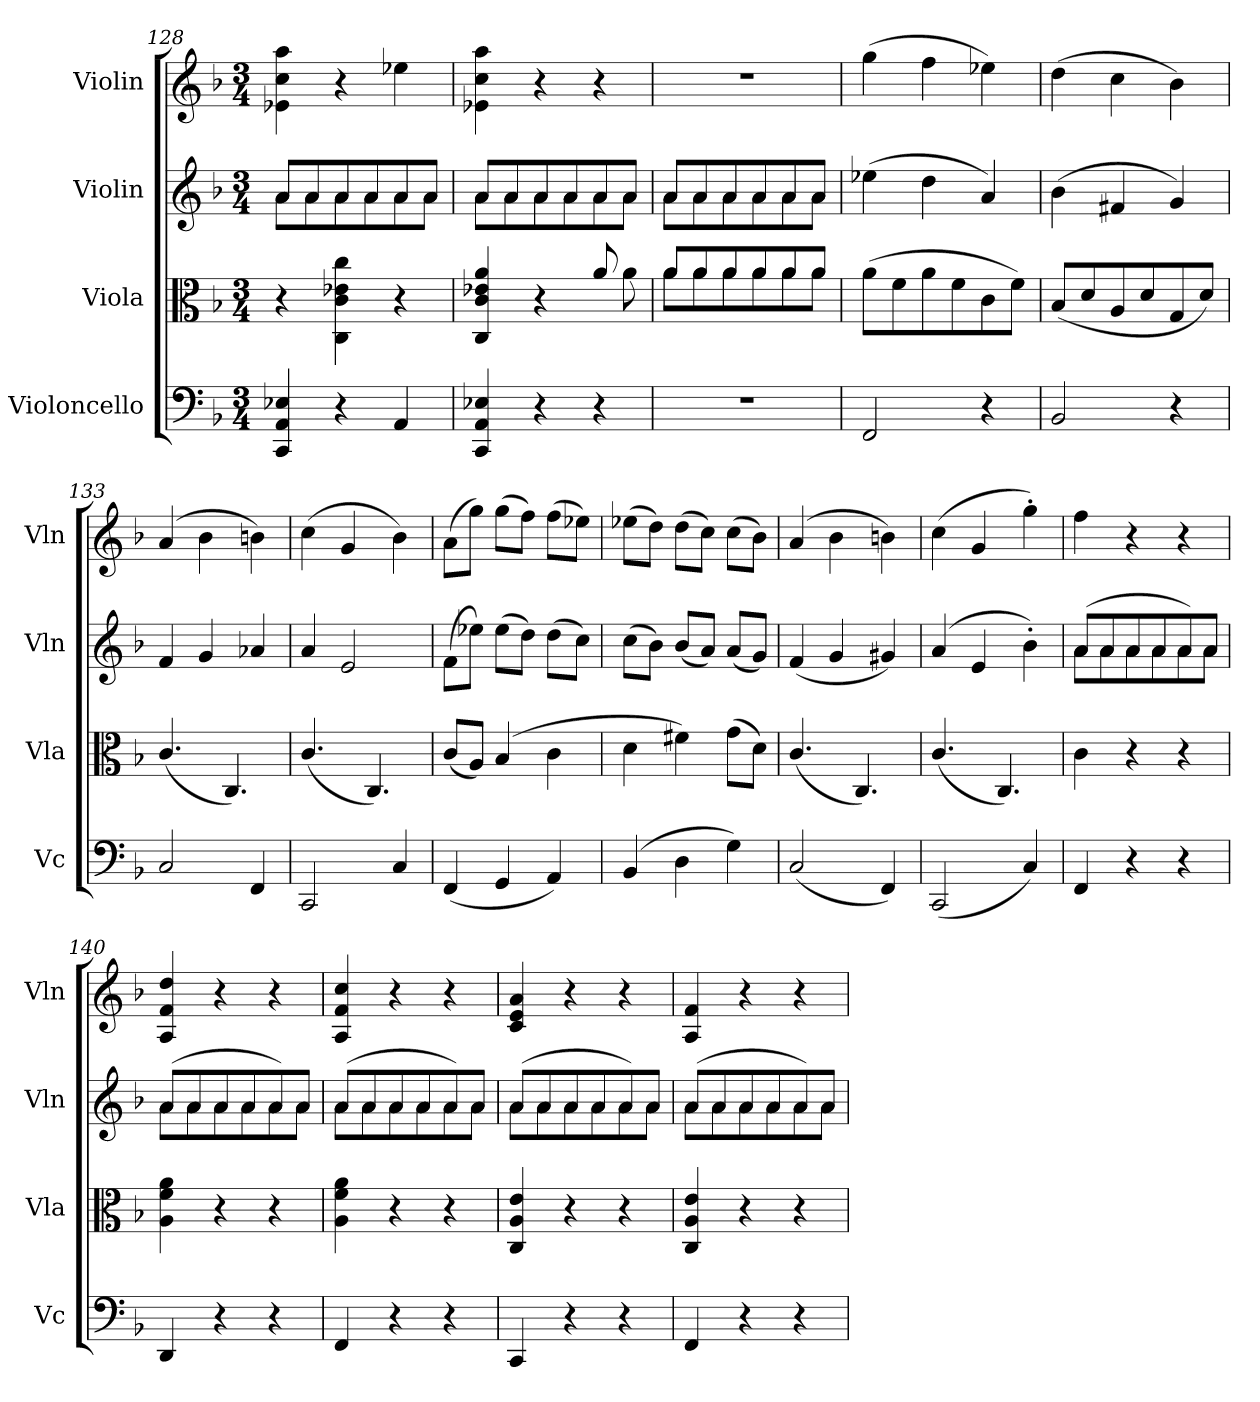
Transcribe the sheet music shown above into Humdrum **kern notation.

**kern	**kern	**kern	**kern
*part4	*part3	*part2	*part1
*staff4	*staff3	*staff2	*staff1
*I"Violoncello	*I"Viola	*I"Violin	*I"Violin
*I'Vc	*I'Vla	*I'Vln	*I'Vln
*clefF4	*clefC3	*clefG2	*clefG2
*k[b-]	*k[b-]	*k[b-]	*k[b-]
*M3/4	*M3/4	*M3/4	*M3/4
=128	=128	=128	=128
*	*	*^	*
4CC/ 4AA/ 4E-X/	4r	8a/L	8a\L	4e-X\ 4cc\ 4aa\
.	.	8a/	8a\	.
4r	4C\ 4c\ 4e-X\ 4cc\	8a/	8a\	4r
.	.	8a/	8a\	.
4AA/	4r	8a/	8a\	4ee-X\
.	.	8a/J	8a\J	.
=129	=129	=129	=129	=129
4CC/ 4AA/ 4E-X/	4C/ 4c/ 4e-X/ 4a/	8a/L	8a\L	4e-X\ 4cc\ 4aa\
.	.	8a/	8a\	.
4r	4r	8a/	8a\	4r
.	.	8a/	8a\	.
4r	8a/	8a/	8a\	4r
.	8a\	8a/J	8a\J	.
=130	=130	=130	=130	=130
*	*^	*	*	*
2.r	8a/L	8a\L	8a/L	8a\L	2.r
.	8a/	8a\	8a/	8a\	.
.	8a/	8a\	8a/	8a\	.
.	8a/	8a\	8a/	8a\	.
.	8a/	8a\	8a/	8a\	.
.	8a/J	8a\J	8a/J	8a\J	.
*	*v	*v	*	*	*
*	*	*v	*v	*
=131	=131	=131	=131
2FF/	(8a\L	(4ee-X\	(4gg\
.	8f\	.	.
.	8a\	4dd\	4ff\
.	8f\	.	.
4r	8c\	4a/)	4ee-X\)
.	8f\J)	.	.
=132	=132	=132	=132
2BB-/	(8B-/L	(4b-\	(4dd\
.	8d/	.	.
.	8A/	4f#X/	4cc\
.	8d/	.	.
4r	8G/	4g/)	4b-\)
.	8d/J)	.	.
=133	=133	=133	=133
2C/	(4.c/	4f/	(4a/
.	.	4g/	4b-\
.	4.C/)	.	.
4FF/	.	4a-X/	4bn\)
=134	=134	=134	=134
2CC/	(4.c/	4a/	(4cc\
.	.	2e/	4g/
.	4.C/)	.	.
4C/	.	.	4b-\)
=135	=135	=135	=135
(4FF/	(8c/L	(8f\L	(8a\L
.	8A/J)	8ee-X\J)	8gg\J)
4GG/	(4B-/	(8ee-\L	(8gg\L
.	.	8dd\J)	8ff\J)
4AA/)	4c\	(8dd\L	(8ff\L
.	.	8cc\J)	8ee-X\J)
=136	=136	=136	=136
(4BB-/	4d\	(8cc\L	(8ee-X\L
.	.	8b-\J)	8dd\J)
4D\	4f#X\)	(8b-/L	(8dd\L
.	.	8a/J)	8cc\J)
4G\)	(8g\L	(8a/L	(8cc\L
.	8d\J)	8g/J)	8b-\J)
=137	=137	=137	=137
(2C/	(4.c/	(4f/	(4a/
.	.	4g/	4b-\
.	4.C/)	.	.
4FF/)	.	4g#X/)	4bn\)
=138	=138	=138	=138
(2CC/	(4.c/	(4a/	(4cc\
.	.	4e/	4g/
.	4.C/)	.	.
4C/)	.	4b-'\)	4gg'\)
=139	=139	=139	=139
*	*	*^	*
4FF/	4c\	(8a/L	8a\L	4ff\
.	.	8a/	8a\	.
4r	4r	8a/	8a\	4r
.	.	8a/	8a\	.
4r	4r	8a/)	8a\	4r
.	.	8a/J	8a\J	.
=140	=140	=140	=140	=140
4DD/	4A\ 4f\ 4a\	(8a/L	8a\L	4A/ 4f/ 4dd/
.	.	8a/	8a\	.
4r	4r	8a/	8a\	4r
.	.	8a/	8a\	.
4r	4r	8a/)	8a\	4r
.	.	8a/J	8a\J	.
=141	=141	=141	=141	=141
4FF/	4A\ 4f\ 4a\	(8a/L	8a\L	4A/ 4f/ 4cc/
.	.	8a/	8a\	.
4r	4r	8a/	8a\	4r
.	.	8a/	8a\	.
4r	4r	8a/)	8a\	4r
.	.	8a/J	8a\J	.
=142	=142	=142	=142	=142
4CC/	4C/ 4A/ 4e/	(8a/L	8a\L	4c/ 4e/ 4a/
.	.	8a/	8a\	.
4r	4r	8a/	8a\	4r
.	.	8a/	8a\	.
4r	4r	8a/)	8a\	4r
.	.	8a/J	8a\J	.
=143	=143	=143	=143	=143
4FF/	4C/ 4A/ 4e/	(8a/L	8a\L	4A/ 4f/
.	.	8a/	8a\	.
4r	4r	8a/	8a\	4r
.	.	8a/	8a\	.
4r	4r	8a/)	8a\	4r
.	.	8a/J	8a\J	.
*	*	*v	*v	*
=	=	=	=
*-	*-	*-	*-
